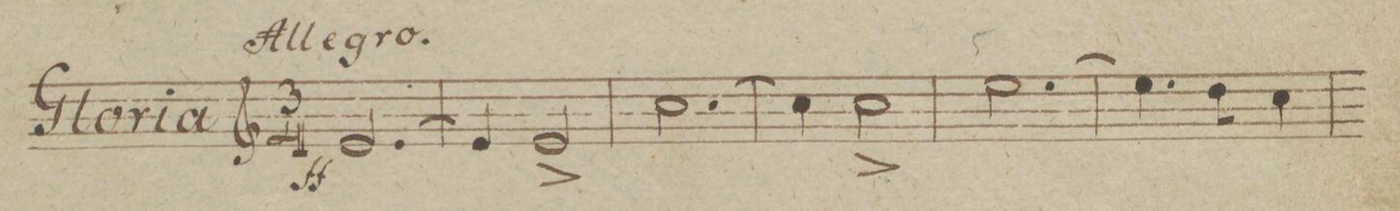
**kern	**dynam
*I"Clarinetto Secondo in B.	*
*clefG2	*
*k[b-e-]	*
*M3/4	*
[>2.d/	ff
=2	=2
4d/]	.
2d^/	.
=3	=3
[2.b-\	.
=4	=4
4b-\]	.
2b-^<\	.
=5	=5
[2.dd\	.
=6	=6
4.dd\]	.
8cc\	.
4b-\	.
=7	=7
*-	*-
